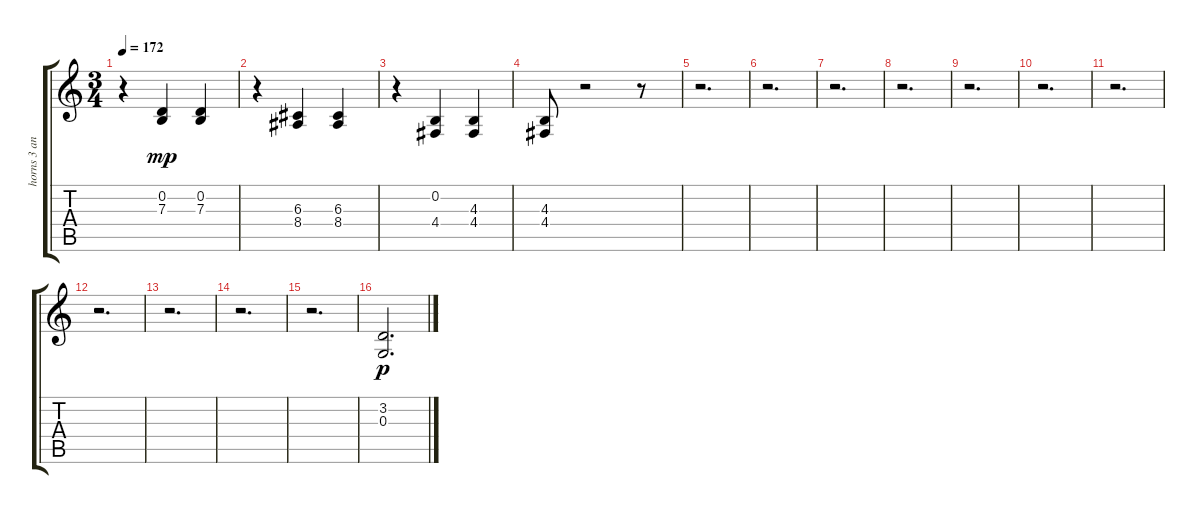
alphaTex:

\track ("horns 3 and 4" "horns 3 an") {instrument frenchhorn}
\staff {score tabs}
\tuning (E4 B3 G3 D3 A2 E2) {hide}
\ts (3 4)
\tempo 172
\clef g2
\ks c
r.4{dy p} (0.2 7.3).4{dy mp} (0.2 7.3).4 |
r.4 (6.3 8.4).4 (6.3 8.4).4 |
r.4 (0.2 4.4).4 (4.3 4.4).4 |
(4.3 4.4).8 r.2 r.8 |
r.2{d} |
r.2{d} |
r.2{d} |
r.2{d} |
r.2{d} |
r.2{d} |
r.2{d} |
r.2{d} |
r.2{d} |
r.2{d} |
r.2{d} |
(3.2 0.3).2{d dy p}
